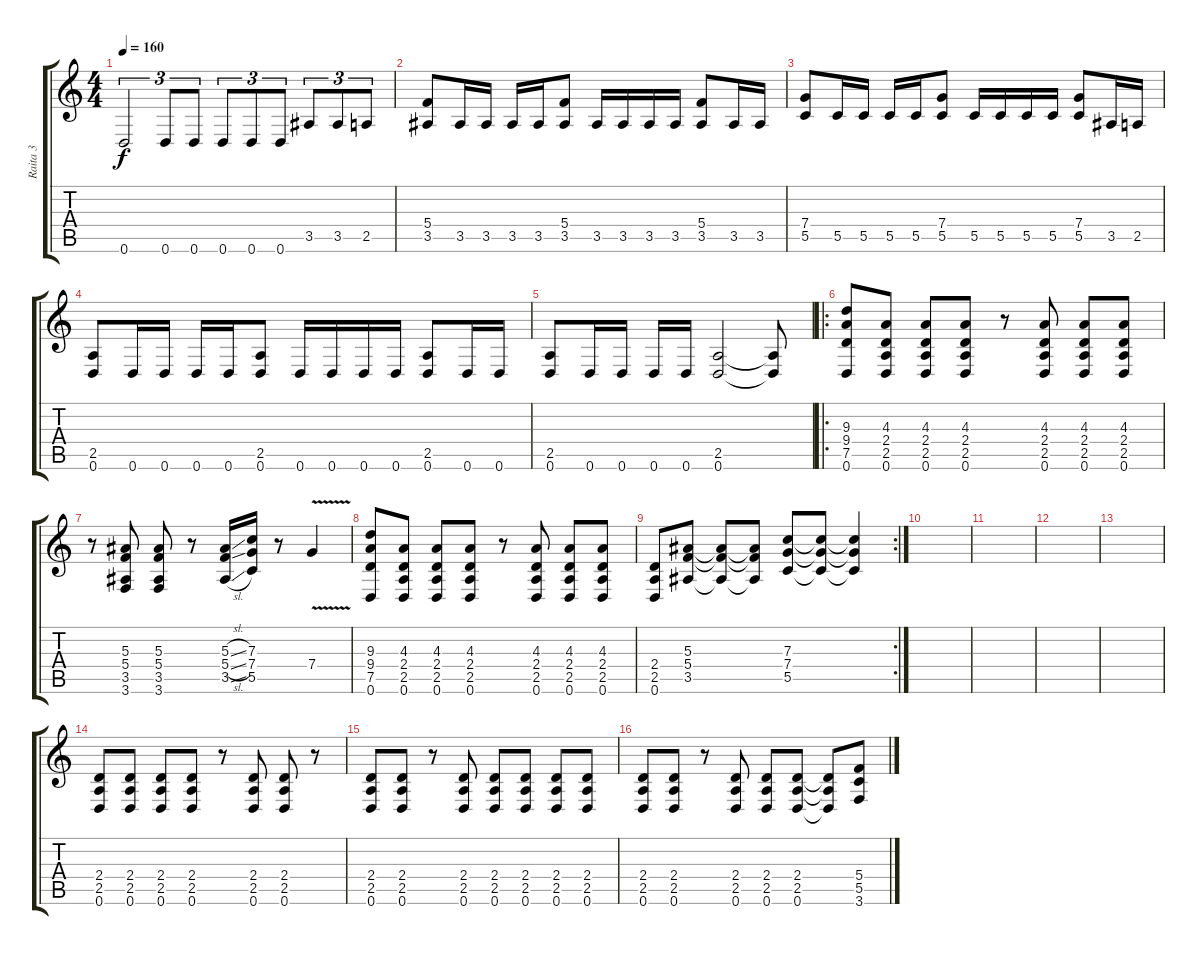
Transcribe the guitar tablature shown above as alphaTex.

\track ("Raita 3" "Raita 3") {instrument distortionguitar}
\staff {score tabs}
\tuning (D4 A3 F3 C3 G2 D2) {hide}
\ts (4 4)
\tempo 160
\clef g2
\ks c
0.6.2{tu (3 2) dy f} 0.6.8{tu (3 2)} 0.6.8{tu (3 2)} 0.6.8{tu (3 2)} 0.6.8{tu (3 2)} 0.6.8{tu (3 2)} 3.5.8{tu (3 2)} 3.5.8{tu (3 2)} 2.5.8{tu (3 2)} |
(5.4 3.5).8 3.5.16 3.5.16 3.5.16 3.5.16 (5.4 3.5).8 3.5.16 3.5.16 3.5.16 3.5.16 (5.4 3.5).8 3.5.16 3.5.16 |
(7.4 5.5).8 5.5.16 5.5.16 5.5.16 5.5.16 (7.4 5.5).8 5.5.16 5.5.16 5.5.16 5.5.16 (7.4 5.5).8 3.5.16 2.5.16 |
(2.5 0.6).8 0.6.16 0.6.16 0.6.16 0.6.16 (2.5 0.6).8 0.6.16 0.6.16 0.6.16 0.6.16 (2.5 0.6).8 0.6.16 0.6.16 |
(2.5 0.6).8 0.6.16 0.6.16 0.6.16 0.6.16 (2.5 0.6).2 (2.5{t} 0.6{t}).8 |
\ro
(9.3 9.4 7.5 0.6).8 (4.3 2.4 2.5 0.6).8 (4.3 2.4 2.5 0.6).8 (4.3 2.4 2.5 0.6).8 r.8 (4.3 2.4 2.5 0.6).8 (4.3 2.4 2.5 0.6).8 (4.3 2.4 2.5 0.6).8 |
r.8 (5.3 5.4 3.5 3.6).8 (5.3 5.4 3.5 3.6).8 r.8 (5.3{sl} 5.4{sl} 3.5{sl}).16 (7.3 7.4 5.5).16 r.8 7.4{v}.4 |
(9.3 9.4 7.5 0.6).8 (4.3 2.4 2.5 0.6).8 (4.3 2.4 2.5 0.6).8 (4.3 2.4 2.5 0.6).8 r.8 (4.3 2.4 2.5 0.6).8 (4.3 2.4 2.5 0.6).8 (4.3 2.4 2.5 0.6).8 |
\rc 2
(2.4 2.5 0.6).8 (5.3 5.4 3.5).8 (5.3{t} 5.4{t} 3.5{t}).8 (5.3{t} 5.4{t} 3.5{t}).8 (7.3 7.4 5.5).8 (7.3{t} 7.4{t} 5.5{t}).8 (7.3{t} 7.4{t} 5.5{t}).4 |
|
|
|
|
(2.4 2.5 0.6).8 (2.4 2.5 0.6).8 (2.4 2.5 0.6).8 (2.4 2.5 0.6).8 r.8 (2.4 2.5 0.6).8 (2.4 2.5 0.6).8 r.8 |
(2.4 2.5 0.6).8 (2.4 2.5 0.6).8 r.8 (2.4 2.5 0.6).8 (2.4 2.5 0.6).8 (2.4 2.5 0.6).8 (2.4 2.5 0.6).8 (2.4 2.5 0.6).8 |
(2.4 2.5 0.6).8 (2.4 2.5 0.6).8 r.8 (2.4 2.5 0.6).8 (2.4 2.5 0.6).8 (2.4 2.5 0.6).8 (2.4{t} 2.5{t} 0.6{t}).8 (5.4 5.5 3.6).8
